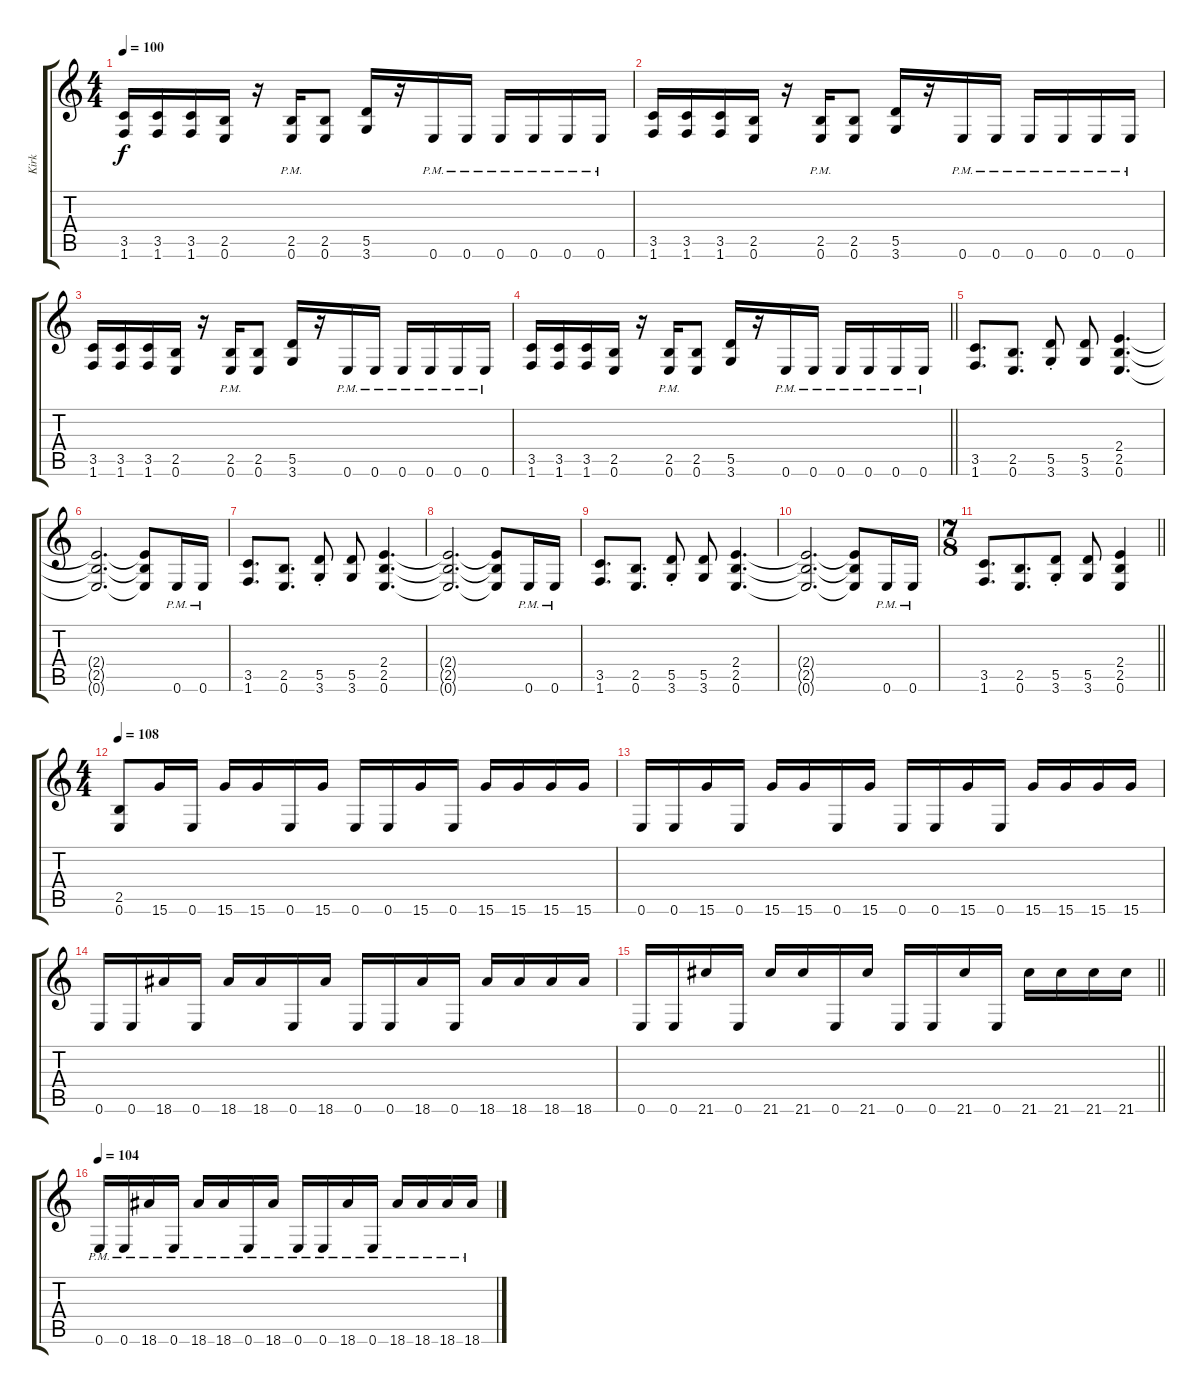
\track ("Kirk" "Kirk") {instrument distortionguitar}
\staff {score tabs}
\tuning (E4 B3 G3 D3 A2 E2) {hide}
\ts (4 4)
\tempo 100
\clef g2
\ks c
(3.5 1.6).16{dy f} (3.5 1.6).16 (3.5 1.6).16 (2.5 0.6).16 r.16 (2.5{pm} 0.6{pm}).16 (2.5 0.6).8 (5.5 3.6).16 r.16 0.6{pm}.16 0.6{pm}.16 0.6{pm}.16 0.6{pm}.16 0.6{pm}.16 0.6{pm}.16 |
(3.5 1.6).16 (3.5 1.6).16 (3.5 1.6).16 (2.5 0.6).16 r.16 (2.5{pm} 0.6{pm}).16 (2.5 0.6).8 (5.5 3.6).16 r.16 0.6{pm}.16 0.6{pm}.16 0.6{pm}.16 0.6{pm}.16 0.6{pm}.16 0.6{pm}.16 |
(3.5 1.6).16 (3.5 1.6).16 (3.5 1.6).16 (2.5 0.6).16 r.16 (2.5{pm} 0.6{pm}).16 (2.5 0.6).8 (5.5 3.6).16 r.16 0.6{pm}.16 0.6{pm}.16 0.6{pm}.16 0.6{pm}.16 0.6{pm}.16 0.6{pm}.16 |
\barLineRight lightlight
(3.5 1.6).16 (3.5 1.6).16 (3.5 1.6).16 (2.5 0.6).16 r.16 (2.5{pm} 0.6{pm}).16 (2.5 0.6).8 (5.5 3.6).16 r.16 0.6{pm}.16 0.6{pm}.16 0.6{pm}.16 0.6{pm}.16 0.6{pm}.16 0.6{pm}.16 |
\section ("" "")
(3.5 1.6).8{d volume 5} (2.5 0.6).8{d} (5.5{st} 3.6{st}).8 (5.5 3.6).8 (2.4 2.5 0.6).4{d} |
(2.4{t} 2.5{t} 0.6{t}).2{d} (2.4{t} 2.5{t} 0.6{t}).8 0.6{pm}.16 0.6{pm}.16 |
(3.5 1.6).8{d} (2.5 0.6).8{d} (5.5{st} 3.6{st}).8 (5.5 3.6).8 (2.4 2.5 0.6).4{d} |
(2.4{t} 2.5{t} 0.6{t}).2{d} (2.4{t} 2.5{t} 0.6{t}).8 0.6{pm}.16 0.6{pm}.16 |
(3.5 1.6).8{d} (2.5 0.6).8{d} (5.5{st} 3.6{st}).8 (5.5 3.6).8 (2.4 2.5 0.6).4{d} |
(2.4{t} 2.5{t} 0.6{t}).2{d} (2.4{t} 2.5{t} 0.6{t}).8 0.6{pm}.16 0.6{pm}.16 |
\ts (7 8)
\barLineRight lightlight
(3.5 1.6).8{d} (2.5 0.6).8{d} (5.5{st} 3.6{st}).8 (5.5 3.6).8 (2.4 2.5 0.6).4 |
\ts (4 4)
\section ("" "")
\tempo 108
(2.5 0.6).8 15.6.16 0.6.16 15.6.16 15.6.16 0.6.16 15.6.16 0.6.16 0.6.16 15.6.16 0.6.16 15.6.16 15.6.16 15.6.16 15.6.16 |
0.6.16 0.6.16 15.6.16 0.6.16 15.6.16 15.6.16 0.6.16 15.6.16 0.6.16 0.6.16 15.6.16 0.6.16 15.6.16 15.6.16 15.6.16 15.6.16 |
0.6.16 0.6.16 18.6.16 0.6.16 18.6.16 18.6.16 0.6.16 18.6.16 0.6.16 0.6.16 18.6.16 0.6.16 18.6.16 18.6.16 18.6.16 18.6.16 |
\barLineRight lightlight
0.6.16 0.6.16 21.6.16 0.6.16 21.6.16 21.6.16 0.6.16 21.6.16 0.6.16 0.6.16 21.6.16 0.6.16 21.6.16 21.6.16 21.6.16 21.6.16 |
\section ("" "")
\tempo 104
0.6{pm}.16 0.6{pm}.16 18.6{pm}.16 0.6{pm}.16 18.6{pm}.16 18.6{pm}.16 0.6{pm}.16 18.6{pm}.16 0.6{pm}.16 0.6{pm}.16 18.6{pm}.16 0.6{pm}.16 18.6{pm}.16 18.6{pm}.16 18.6{pm}.16 18.6{pm}.16
